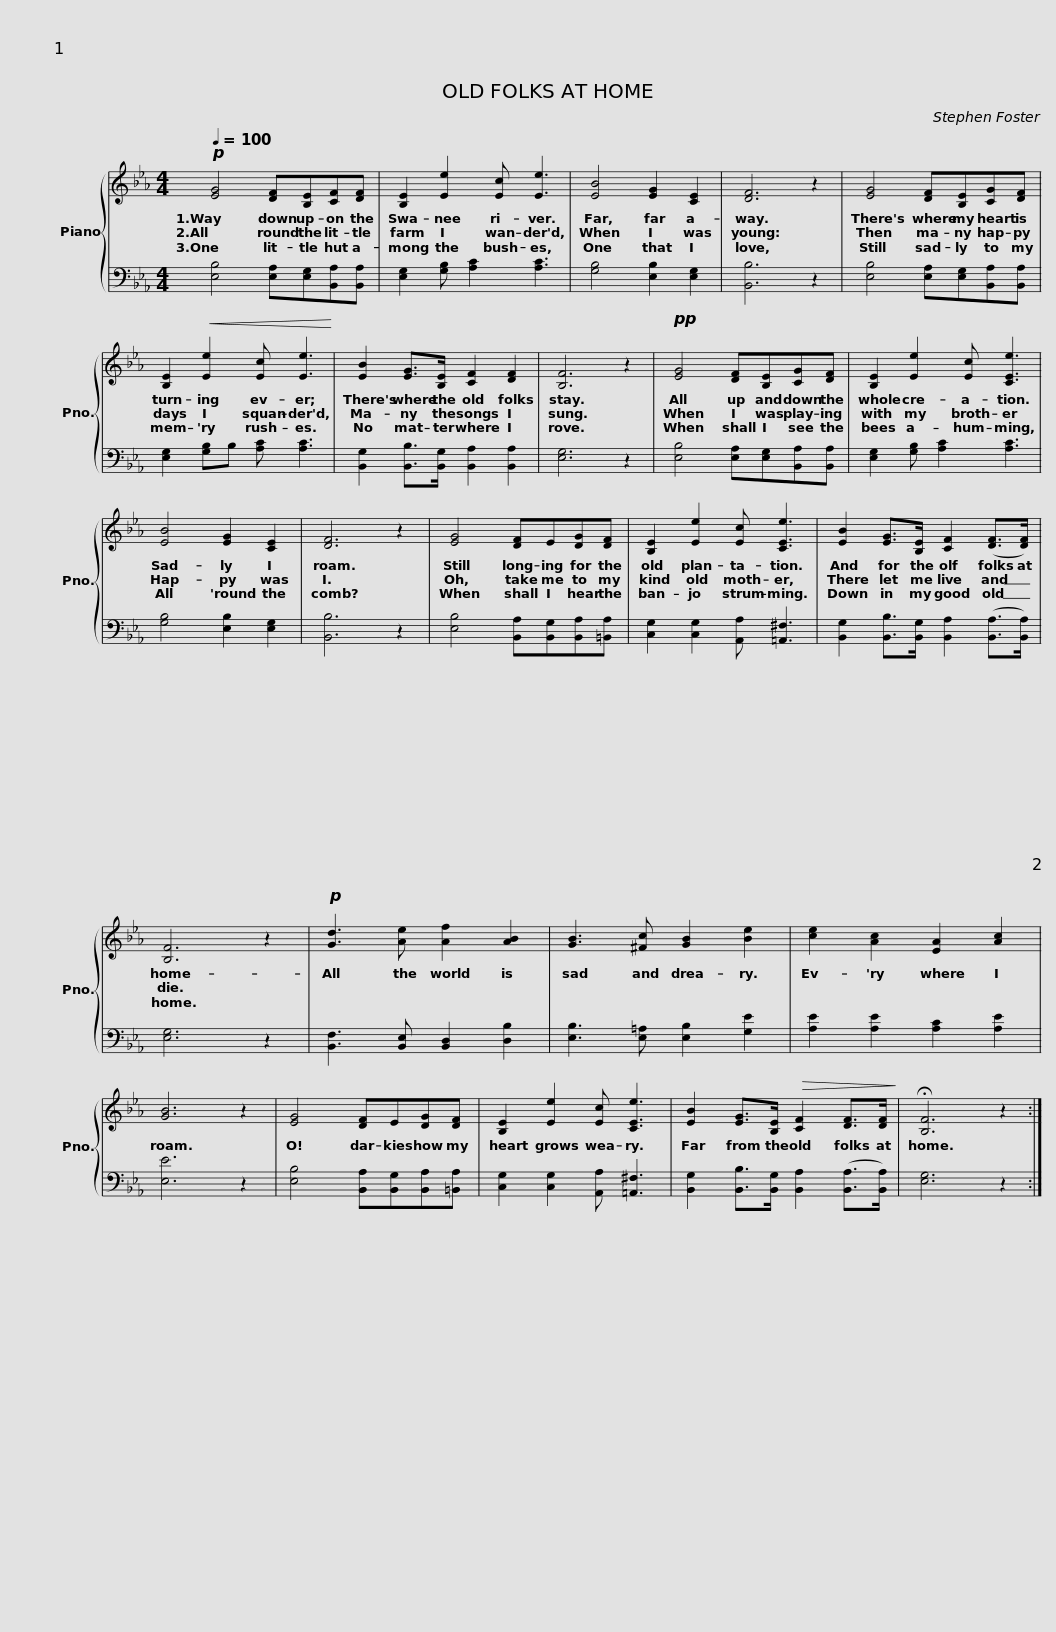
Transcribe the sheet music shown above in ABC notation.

X:1
%%score { 1 | 2 }
L:1/8
Q:1/4=100
M:4/4
I:linebreak $
K:Eb
V:1 treble
V:2 bass
V:1
!p! [EG]4 [DF][B,E][CF][DF] | [B,E]2 [Ee]2 [Ec] [Ee]3 | [EB]4 [EG]2 [CE]2 | [DF]6 z2 |$ [EG]4 [DF][B,E][CG][DF] | %5
 [B,E]2!<(! [Ee]2 [Ec] [Ee]3!<)! | [EB]2 [EG]>[B,E] [CF]2 [DF]2 | [B,F]6 z2 |$!pp! [EG]4 [DF][B,E][CG][DF] | [B,E]2 [Ee]2 [Ec] [CEe]3 | %10
 [EB]4 [EG]2 [CE]2 | [DF]6 z2 |$ [EG]4 [DF]E[DG][DF] | [B,E]2 [Ee]2 [Ec] [CEe]3 | [EB]2 [EG]>[B,E] [CF]2 ([DF]>[DF]) | %15
 [B,F]6 z2 |$!p! [Gd]3 [Ae] [Af]2 [AB]2 | [GB]3 [^Fc] [GB]2 [Be]2 | [ce]2 [Ac]2 [EA]2 [Ac]2 | [GB]6 z2 | %20
 [EG]4 [DF]E[DG][DF] |$ [B,E]2 [Ee]2 [Ec] [CEe]3 | [EB]2 [EG]>[B,E]!>(! [CF]2 [DF]>[DF]!>)! | !fermata![B,F]6 z2 :| %24
V:2
 [E,B,]4 [E,A,][E,G,][B,,A,][B,,A,] | [E,G,]2 [G,B,] [A,C]2 [A,C]3 | [G,B,]4 [E,B,]2 [E,G,]2 | [B,,B,]6 z2 |$ [E,B,]4 [E,A,][E,G,][B,,A,][B,,A,] | %5
 [E,G,]2 [G,B,]B, [A,C] [A,C]3 | [B,,G,]2 [B,,B,]>[B,,G,] [B,,A,]2 [B,,A,]2 | [E,G,]6 z2 |$ [E,B,]4 [E,A,][E,G,][B,,A,][B,,A,] | [E,G,]2 [G,B,] [A,C]2 [A,C]3 | %10
 [G,B,]4 [E,B,]2 [E,G,]2 | [B,,B,]6 z2 |$ [E,B,]4 [B,,A,][B,,G,][B,,A,][=B,,A,] | [C,G,]2 [C,G,]2 [A,,A,] [=A,,^F,]3 | [B,,G,]2 [B,,B,]>[B,,G,] [B,,A,]2 ([B,,A,]>[B,,A,]) | %15
 [E,G,]6 z2 |$ [B,,F,]3 [B,,E,] [B,,D,]2 [D,B,]2 | [E,B,]3 [E,=A,] [E,B,]2 [G,E]2 | [A,E]2 [A,E]2 [A,C]2 [A,E]2 | [E,E]6 z2 | %20
 [E,B,]4 [B,,A,][B,,G,][B,,A,][=B,,A,] |$ [C,G,]2 [C,G,]2 [A,,A,] [=A,,^F,]3 | [B,,G,]2 [B,,B,]>[B,,G,] [B,,A,]2 ([B,,A,]>[B,,A,]) | [E,G,]6 z2 :| %24
